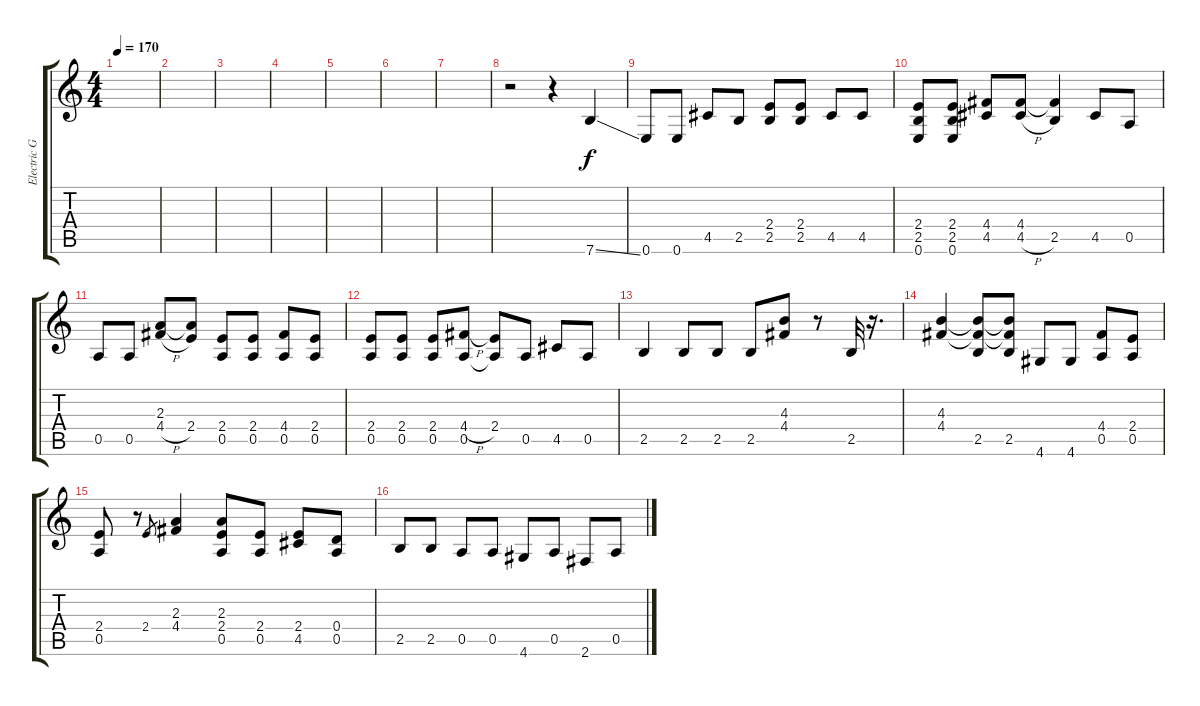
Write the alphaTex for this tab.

\track ("Electric Guitar 1" "Electric G") {instrument electricguitarclean}
\staff {score tabs}
\tuning (E4 B3 G3 D3 A2 E2) {hide}
\ts (4 4)
\tempo 170
\clef g2
\ks c
|
|
|
|
|
|
|
r.2 r.4 7.6{ss}.4 |
0.6.8 0.6.8 4.5.8 2.5.8 (2.4 2.5).8 (2.4 2.5).8 4.5.8 4.5.8 |
(2.4 2.5 0.6).8 (2.4 2.5 0.6).8 (4.4 4.5).8 (4.4 4.5{h}).8 (4.4{t} 2.5).4 4.5.8 0.5.8 |
0.5.8 0.5.8 (2.3 4.4{h}).8 (2.3{t} 2.4).8 (2.4 0.5).8 (2.4 0.5).8 (4.4 0.5).8 (2.4 0.5).8 |
(2.4 0.5).8 (2.4 0.5).8 (2.4 0.5).8 (4.4{h} 0.5).8 (2.4 0.5{t}).8 0.5.8 4.5.8 0.5.8 |
2.5.4 2.5.8 2.5.8 2.5.8 (4.3 4.4).8 r.8 2.5.32 r.16{d} |
(4.3 4.4).4 (4.3{t} 4.4{t} 2.5).8 (4.3{t} 4.4{t} 2.5).8 4.6.8 4.6.8 (4.4 0.5).8 (2.4 0.5).8 |
(2.4 0.5).8 r.8 2.4.8{gr} (2.3 4.4).4 (2.3 2.4 0.5).8 (2.4 0.5).8 (2.4 4.5).8 (0.4 0.5).8 |
2.5.8 2.5.8 0.5.8 0.5.8 4.6.8 0.5.8 2.6.8 0.5.8
